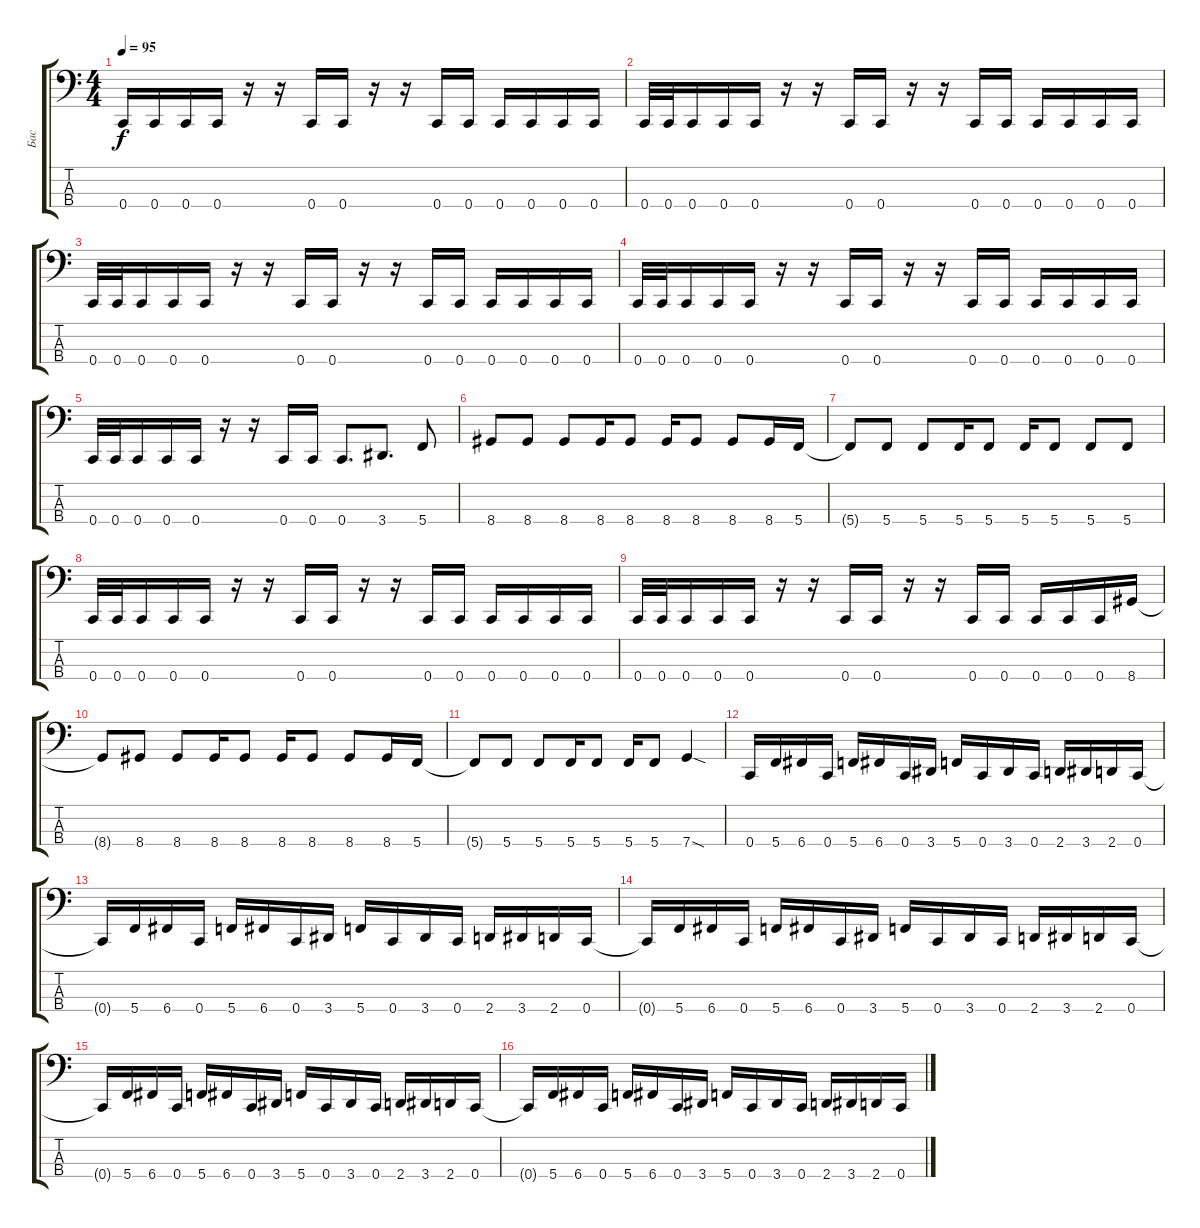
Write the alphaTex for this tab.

\track ("Бас" "Бас") {instrument electricbassfinger}
\staff {score tabs}
\tuning (F2 C2 G1 C1) {hide}
\ts (4 4)
\tempo 95
\clef f4
\ks c
0.4.16{dy f} 0.4.16 0.4.16 0.4.16 r.16 r.16 0.4.16 0.4.16 r.16 r.16 0.4.16 0.4.16 0.4.16 0.4.16 0.4.16 0.4.16 |
0.4.32 0.4.32 0.4.16 0.4.16 0.4.16 r.16 r.16 0.4.16 0.4.16 r.16 r.16 0.4.16 0.4.16 0.4.16 0.4.16 0.4.16 0.4.16 |
0.4.32 0.4.32 0.4.16 0.4.16 0.4.16 r.16 r.16 0.4.16 0.4.16 r.16 r.16 0.4.16 0.4.16 0.4.16 0.4.16 0.4.16 0.4.16 |
0.4.32 0.4.32 0.4.16 0.4.16 0.4.16 r.16 r.16 0.4.16 0.4.16 r.16 r.16 0.4.16 0.4.16 0.4.16 0.4.16 0.4.16 0.4.16 |
0.4.32 0.4.32 0.4.16 0.4.16 0.4.16 r.16 r.16 0.4.16 0.4.16 0.4.8{d} 3.4.8{d} 5.4.8 |
8.4.8 8.4.8 8.4.8 8.4.16 8.4.8 8.4.16 8.4.8 8.4.8 8.4.16 5.4.16 |
5.4{t}.8 5.4.8 5.4.8 5.4.16 5.4.8 5.4.16 5.4.8 5.4.8 5.4.8 |
0.4.32 0.4.32 0.4.16 0.4.16 0.4.16 r.16 r.16 0.4.16 0.4.16 r.16 r.16 0.4.16 0.4.16 0.4.16 0.4.16 0.4.16 0.4.16 |
0.4.32 0.4.32 0.4.16 0.4.16 0.4.16 r.16 r.16 0.4.16 0.4.16 r.16 r.16 0.4.16 0.4.16 0.4.16 0.4.16 0.4.16 8.4.16 |
8.4{t}.8 8.4.8 8.4.8 8.4.16 8.4.8 8.4.16 8.4.8 8.4.8 8.4.16 5.4.16 |
5.4{t}.8 5.4.8 5.4.8 5.4.16 5.4.8 5.4.16 5.4.8 7.4{sod}.4 |
0.4.16 5.4.16 6.4.16 0.4.16 5.4.16 6.4.16 0.4.16 3.4.16 5.4.16 0.4.16 3.4.16 0.4.16 2.4.16 3.4.16 2.4.16 0.4.16 |
0.4{t}.16 5.4.16 6.4.16 0.4.16 5.4.16 6.4.16 0.4.16 3.4.16 5.4.16 0.4.16 3.4.16 0.4.16 2.4.16 3.4.16 2.4.16 0.4.16 |
0.4{t}.16 5.4.16 6.4.16 0.4.16 5.4.16 6.4.16 0.4.16 3.4.16 5.4.16 0.4.16 3.4.16 0.4.16 2.4.16 3.4.16 2.4.16 0.4.16 |
0.4{t}.16 5.4.16 6.4.16 0.4.16 5.4.16 6.4.16 0.4.16 3.4.16 5.4.16 0.4.16 3.4.16 0.4.16 2.4.16 3.4.16 2.4.16 0.4.16 |
0.4{t}.16 5.4.16 6.4.16 0.4.16 5.4.16 6.4.16 0.4.16 3.4.16 5.4.16 0.4.16 3.4.16 0.4.16 2.4.16 3.4.16 2.4.16 0.4.16
